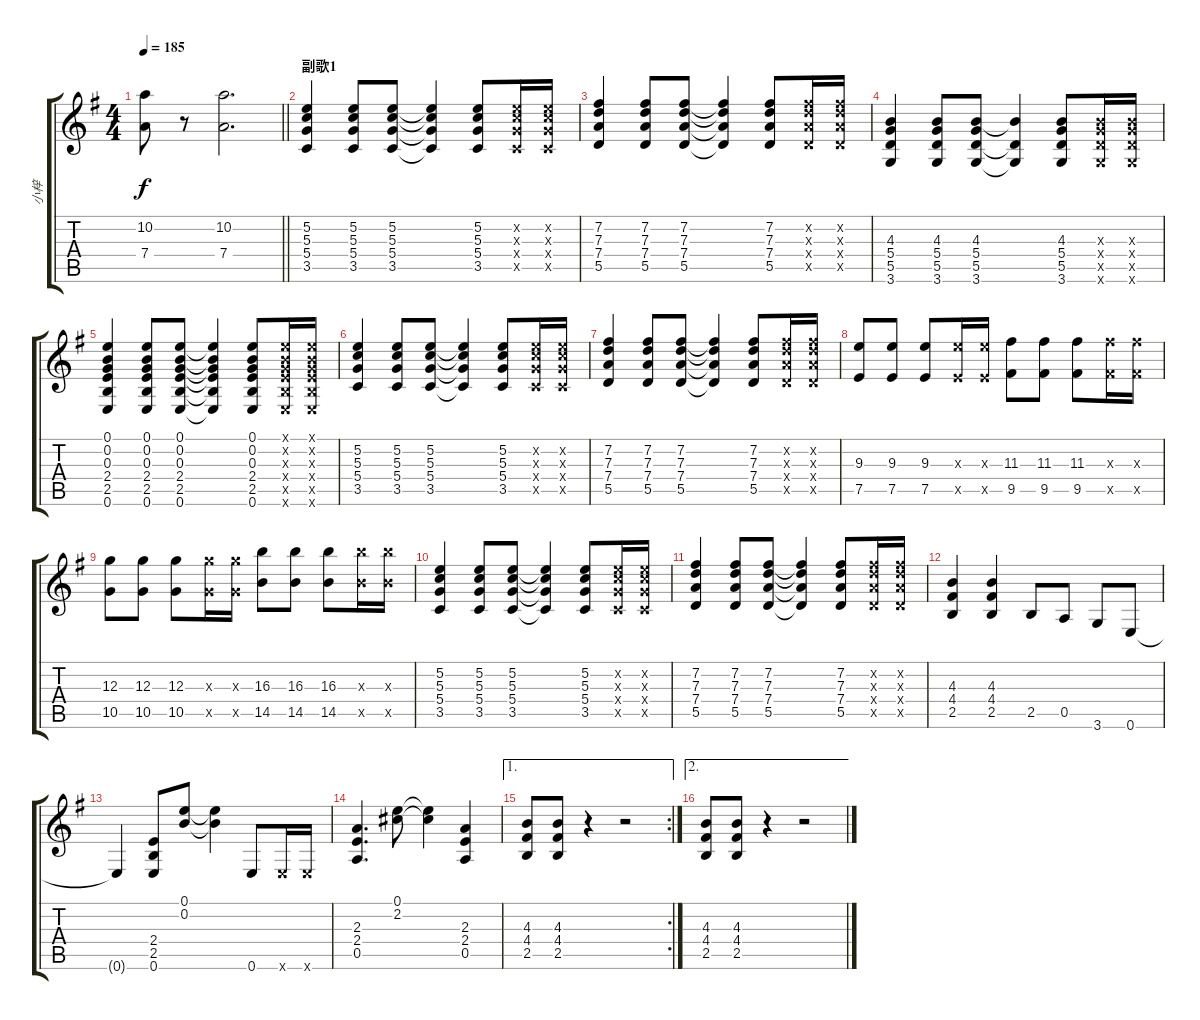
\track ("小梓" "小梓") {instrument overdrivenguitar}
\staff {score tabs}
\tuning (E4 B3 G3 D3 A2 E2) {hide}
\ts (4 4)
\tempo 185
\clef g2
\barLineRight lightlight
\ks g
(10.2 7.4).8{dy f} r.8 (10.2 7.4).2{d} |
\section ("" "副歌1")
(5.2 5.3 5.4 3.5).4 (5.2 5.3 5.4 3.5).8 (5.2 5.3 5.4 3.5).8 (5.2{t} 5.3{t} 5.4{t} 3.5{t}).4 (5.2 5.3 5.4 3.5).8 (5.2{x} 5.3{x} 5.4{x} 3.5{x}).16 (5.2{x} 5.3{x} 5.4{x} 3.5{x}).16 |
(7.2 7.3 7.4 5.5).4 (7.2 7.3 7.4 5.5).8 (7.2 7.3 7.4 5.5).8 (7.2{t} 7.3{t} 7.4{t} 5.5{t}).4 (7.2 7.3 7.4 5.5).8 (7.2{x} 7.3{x} 7.4{x} 5.5{x}).16 (7.2{x} 7.3{x} 7.4{x} 5.5{x}).16 |
(4.3 5.4 5.5 3.6).4 (4.3 5.4 5.5 3.6).8 (4.3 5.4 5.5 3.6).8 (4.3{t} 5.5{t} 3.6{t}).4 (4.3 5.4 5.5 3.6).8 (4.3{x} 5.4{x} 5.5{x} 3.6{x}).16 (4.3{x} 5.4{x} 5.5{x} 3.6{x}).16 |
(0.1 0.2 0.3 2.4 2.5 0.6).4 (0.1 0.2 0.3 2.4 2.5 0.6).8 (0.1 0.2 0.3 2.4 2.5 0.6).8 (0.1{t} 0.2{t} 0.3{t} 2.4{t} 2.5{t} 0.6{t}).4 (0.1 0.2 0.3 2.4 2.5 0.6).8 (0.1{x} 0.2{x} 0.3{x} 2.4{x} 2.5{x} 0.6{x}).16 (0.1{x} 0.2{x} 0.3{x} 2.4{x} 2.5{x} 0.6{x}).16 |
(5.2 5.3 5.4 3.5).4 (5.2 5.3 5.4 3.5).8 (5.2 5.3 5.4 3.5).8 (5.2{t} 5.3{t} 5.4{t} 3.5{t}).4 (5.2 5.3 5.4 3.5).8 (5.2{x} 5.3{x} 5.4{x} 3.5{x}).16 (5.2{x} 5.3{x} 5.4{x} 3.5{x}).16 |
(7.2 7.3 7.4 5.5).4 (7.2 7.3 7.4 5.5).8 (7.2 7.3 7.4 5.5).8 (7.2{t} 7.3{t} 7.4{t} 5.5{t}).4 (7.2 7.3 7.4 5.5).8 (7.2{x} 7.3{x} 7.4{x} 5.5{x}).16 (7.2{x} 7.3{x} 7.4{x} 5.5{x}).16 |
(9.3 7.5).8 (9.3 7.5).8 (9.3 7.5).8 (9.3{x} 7.5{x}).16 (9.3{x} 7.5{x}).16 (11.3 9.5).8 (11.3 9.5).8 (11.3 9.5).8 (11.3{x} 9.5{x}).16 (11.3{x} 9.5{x}).16 |
(12.3 10.5).8 (12.3 10.5).8 (12.3 10.5).8 (12.3{x} 10.5{x}).16 (12.3{x} 10.5{x}).16 (16.3 14.5).8 (16.3 14.5).8 (16.3 14.5).8 (16.3{x} 14.5{x}).16 (16.3{x} 14.5{x}).16 |
(5.2 5.3 5.4 3.5).4 (5.2 5.3 5.4 3.5).8 (5.2 5.3 5.4 3.5).8 (5.2{t} 5.3{t} 5.4{t} 3.5{t}).4 (5.2 5.3 5.4 3.5).8 (5.2{x} 5.3{x} 5.4{x} 3.5{x}).16 (5.2{x} 5.3{x} 5.4{x} 3.5{x}).16 |
(7.2 7.3 7.4 5.5).4 (7.2 7.3 7.4 5.5).8 (7.2 7.3 7.4 5.5).8 (7.2{t} 7.3{t} 7.4{t} 5.5{t}).4 (7.2 7.3 7.4 5.5).8 (7.2{x} 7.3{x} 7.4{x} 5.5{x}).16 (7.2{x} 7.3{x} 7.4{x} 5.5{x}).16 |
(4.3 4.4 2.5).4 (4.3 4.4 2.5).4 2.5.8 0.5.8 3.6.8 0.6.8 |
0.6{t}.4 (2.4 2.5 0.6).8 (0.1 0.2).8 (0.1{t} 0.2{t}).4 0.6.8 0.6{x}.16 0.6{x}.16 |
(2.3 2.4 0.5).4{d} (0.1 2.2).8 (0.1{t} 2.2{t}).4 (2.3 2.4 0.5).4 |
\ae 1
\rc 2
(4.3 4.4 2.5).8 (4.3 4.4 2.5).8 r.4 r.2 |
\ae 2
(4.3 4.4 2.5).8 (4.3 4.4 2.5).8 r.4 r.2
